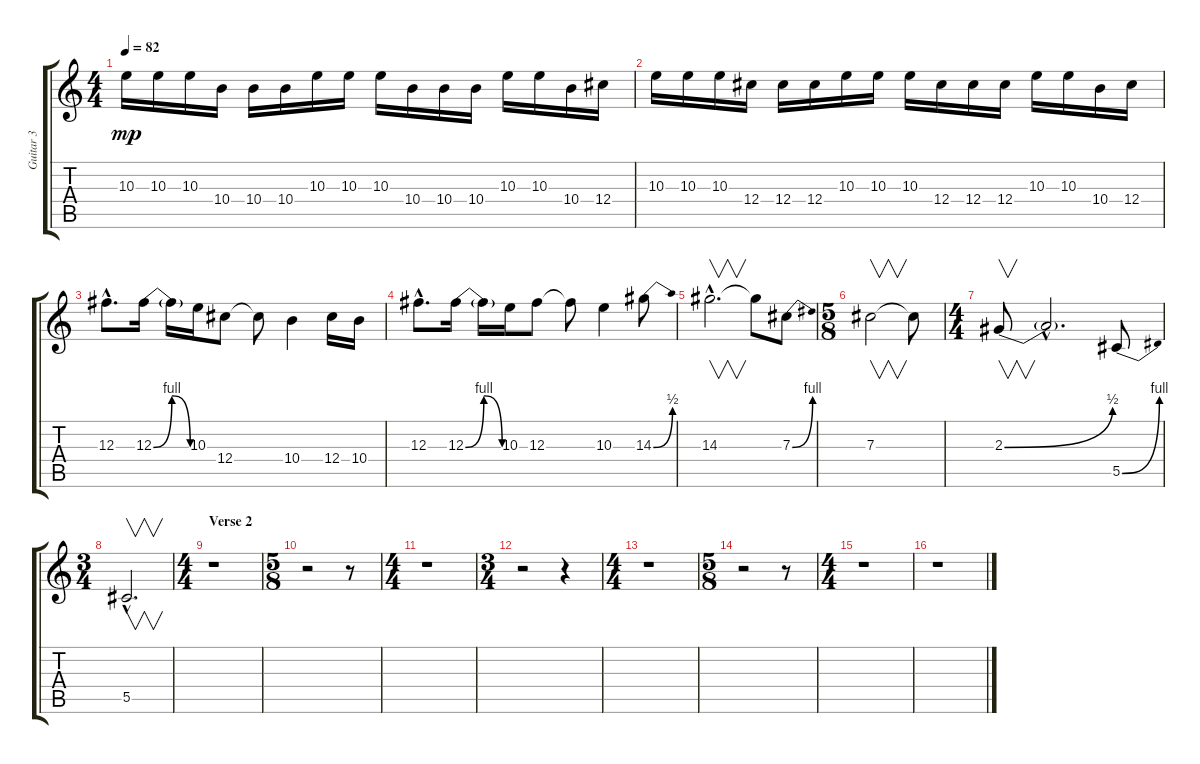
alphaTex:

\track ("Guitar 3" "Guitar 3") {instrument distortionguitar}
\staff {score tabs}
\tuning (Eb4 Bb3 Gb3 Db3 Ab2 Db2) {hide}
\ts (4 4)
\tempo 82
\clef g2
\ks c
10.3.16{dy mp} 10.3.16 10.3.16 10.4.16 10.4.16 10.4.16 10.3.16 10.3.16 10.3.16 10.4.16 10.4.16 10.4.16 10.3.16 10.3.16 10.4.16 12.4.16 |
10.3.16 10.3.16 10.3.16 12.4.16 12.4.16 12.4.16 10.3.16 10.3.16 10.3.16 12.4.16 12.4.16 12.4.16 10.3.16 10.3.16 10.4.16 12.4.16 |
12.3{hac}.8{d} 12.3{be (bendrelease 0 0 15 4 45 4 60 0)}.16 12.3{t}.16 10.3.16 12.4.8 12.4{t}.8 10.4.4 12.4.16 10.4.16 |
12.3{hac}.8{d} 12.3{be (bendrelease 0 0 15 4 45 4 60 0)}.16 12.3{t}.16 10.3.16 12.3.8 12.3{t}.8 10.3.4 14.3{be (bend 0 0 60 2)}.8 |
14.3{hac}.2{v d} 14.3{t}.8 7.3{be (bend 0 0 60 4)}.8 |
\ts (5 8)
7.3.2{v} 7.3{t}.8 |
\ts (4 4)
2.3{be (bend 0 0 60 2)}.8{v} 2.3{hac t}.2{d} 5.5{be (bend 0 0 60 4)}.8 |
\ts (3 4)
5.5{hac}.2{v d} |
\ts (4 4)
\section ("" "Verse 2")
r.1 |
\ts (5 8)
r.2 r.8 |
\ts (4 4)
r.1 |
\ts (3 4)
r.2 r.4 |
\ts (4 4)
r.1 |
\ts (5 8)
r.2 r.8 |
\ts (4 4)
r.1 |
r.1
